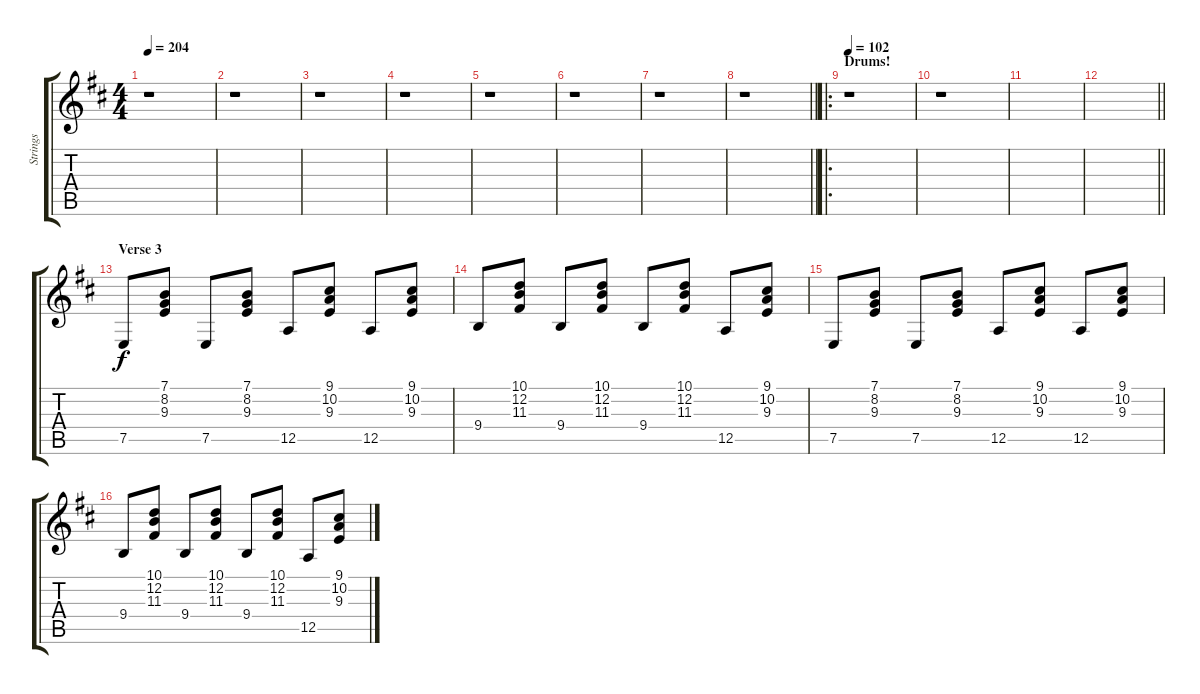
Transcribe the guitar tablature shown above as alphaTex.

\track ("Strings" "Strings") {instrument pizzicatostrings}
\staff {score tabs}
\tuning (E4 B3 G3 D3 A2 E2) {hide}
\ts (4 4)
\tempo 204
\clef g2
\ks d
r.1{dy f} |
r.1 |
r.1 |
r.1 |
r.1 |
r.1 |
r.1 |
\barLineRight lightlight
r.1 |
\ro
\section ("" "Drums!")
\tempo 102
r.1 |
r.1 |
|
\barLineRight lightlight
|
\section ("" "Verse 3")
7.5.8 (7.1 8.2 9.3).8 7.5.8 (7.1 8.2 9.3).8 12.5.8 (9.1 10.2 9.3).8 12.5.8 (9.1 10.2 9.3).8 |
9.4.8 (10.1 12.2 11.3).8 9.4.8 (10.1 12.2 11.3).8 9.4.8 (10.1 12.2 11.3).8 12.5.8 (9.1 10.2 9.3).8 |
7.5.8 (7.1 8.2 9.3).8 7.5.8 (7.1 8.2 9.3).8 12.5.8 (9.1 10.2 9.3).8 12.5.8 (9.1 10.2 9.3).8 |
9.4.8 (10.1 12.2 11.3).8 9.4.8 (10.1 12.2 11.3).8 9.4.8 (10.1 12.2 11.3).8 12.5.8 (9.1 10.2 9.3).8
